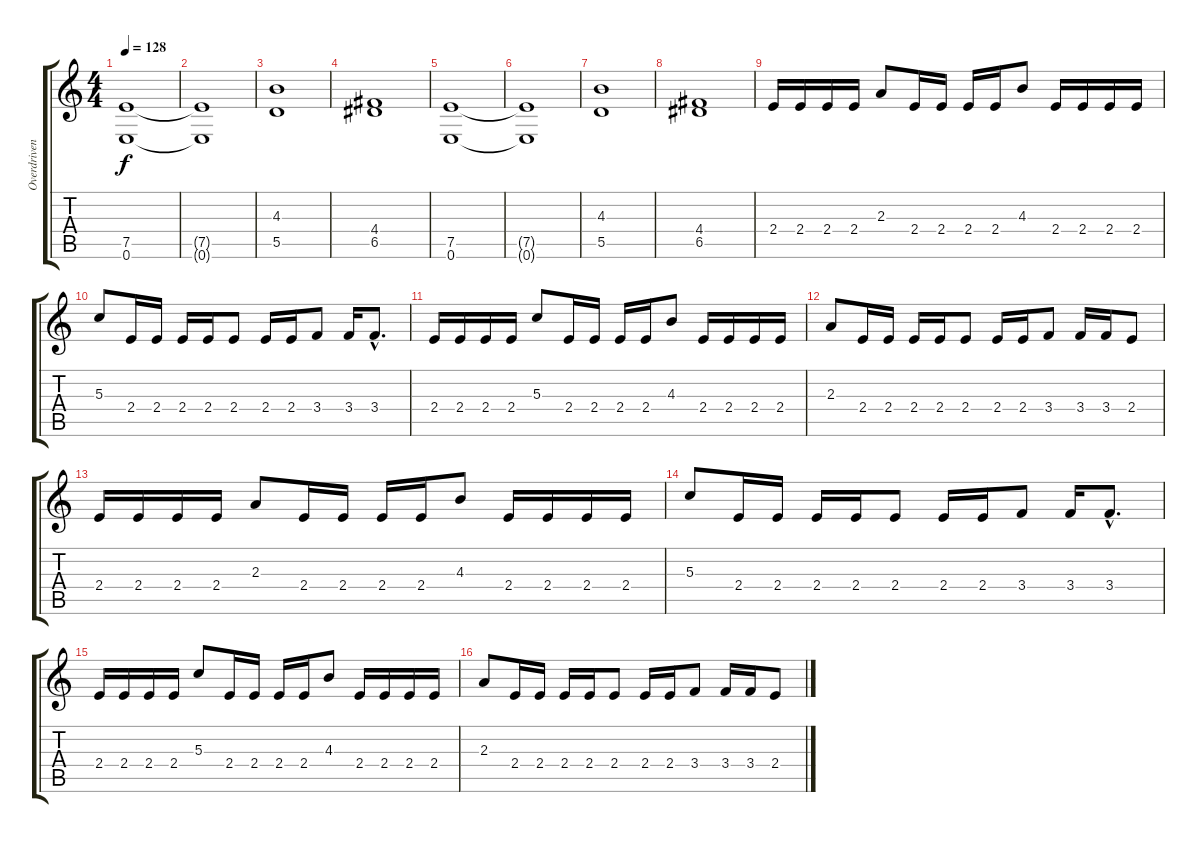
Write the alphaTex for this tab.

\track ("Overdriven Guitar I" "Overdriven") {instrument overdrivenguitar}
\staff {score tabs}
\tuning (E4 B3 G3 D3 A2 E2) {hide}
\ts (4 4)
\tempo 128
\clef g2
\ks c
(7.5 0.6).1{dy f} |
(7.5{t} 0.6{t}).1 |
(4.3 5.5).1 |
(4.4 6.5).1 |
(7.5 0.6).1 |
(7.5{t} 0.6{t}).1 |
(4.3 5.5).1 |
(4.4 6.5).1 |
2.4.16 2.4.16 2.4.16 2.4.16 2.3.8 2.4.16 2.4.16 2.4.16 2.4.16 4.3.8 2.4.16 2.4.16 2.4.16 2.4.16 |
5.3.8 2.4.16 2.4.16 2.4.16 2.4.16 2.4.8 2.4.16 2.4.16 3.4.8 3.4.16 3.4{hac}.8{d} |
2.4.16 2.4.16 2.4.16 2.4.16 5.3.8 2.4.16 2.4.16 2.4.16 2.4.16 4.3.8 2.4.16 2.4.16 2.4.16 2.4.16 |
2.3.8 2.4.16 2.4.16 2.4.16 2.4.16 2.4.8 2.4.16 2.4.16 3.4.8 3.4.16 3.4.16 2.4.8 |
2.4.16 2.4.16 2.4.16 2.4.16 2.3.8 2.4.16 2.4.16 2.4.16 2.4.16 4.3.8 2.4.16 2.4.16 2.4.16 2.4.16 |
5.3.8 2.4.16 2.4.16 2.4.16 2.4.16 2.4.8 2.4.16 2.4.16 3.4.8 3.4.16 3.4{hac}.8{d} |
2.4.16 2.4.16 2.4.16 2.4.16 5.3.8 2.4.16 2.4.16 2.4.16 2.4.16 4.3.8 2.4.16 2.4.16 2.4.16 2.4.16 |
2.3.8 2.4.16 2.4.16 2.4.16 2.4.16 2.4.8 2.4.16 2.4.16 3.4.8 3.4.16 3.4.16 2.4.8
